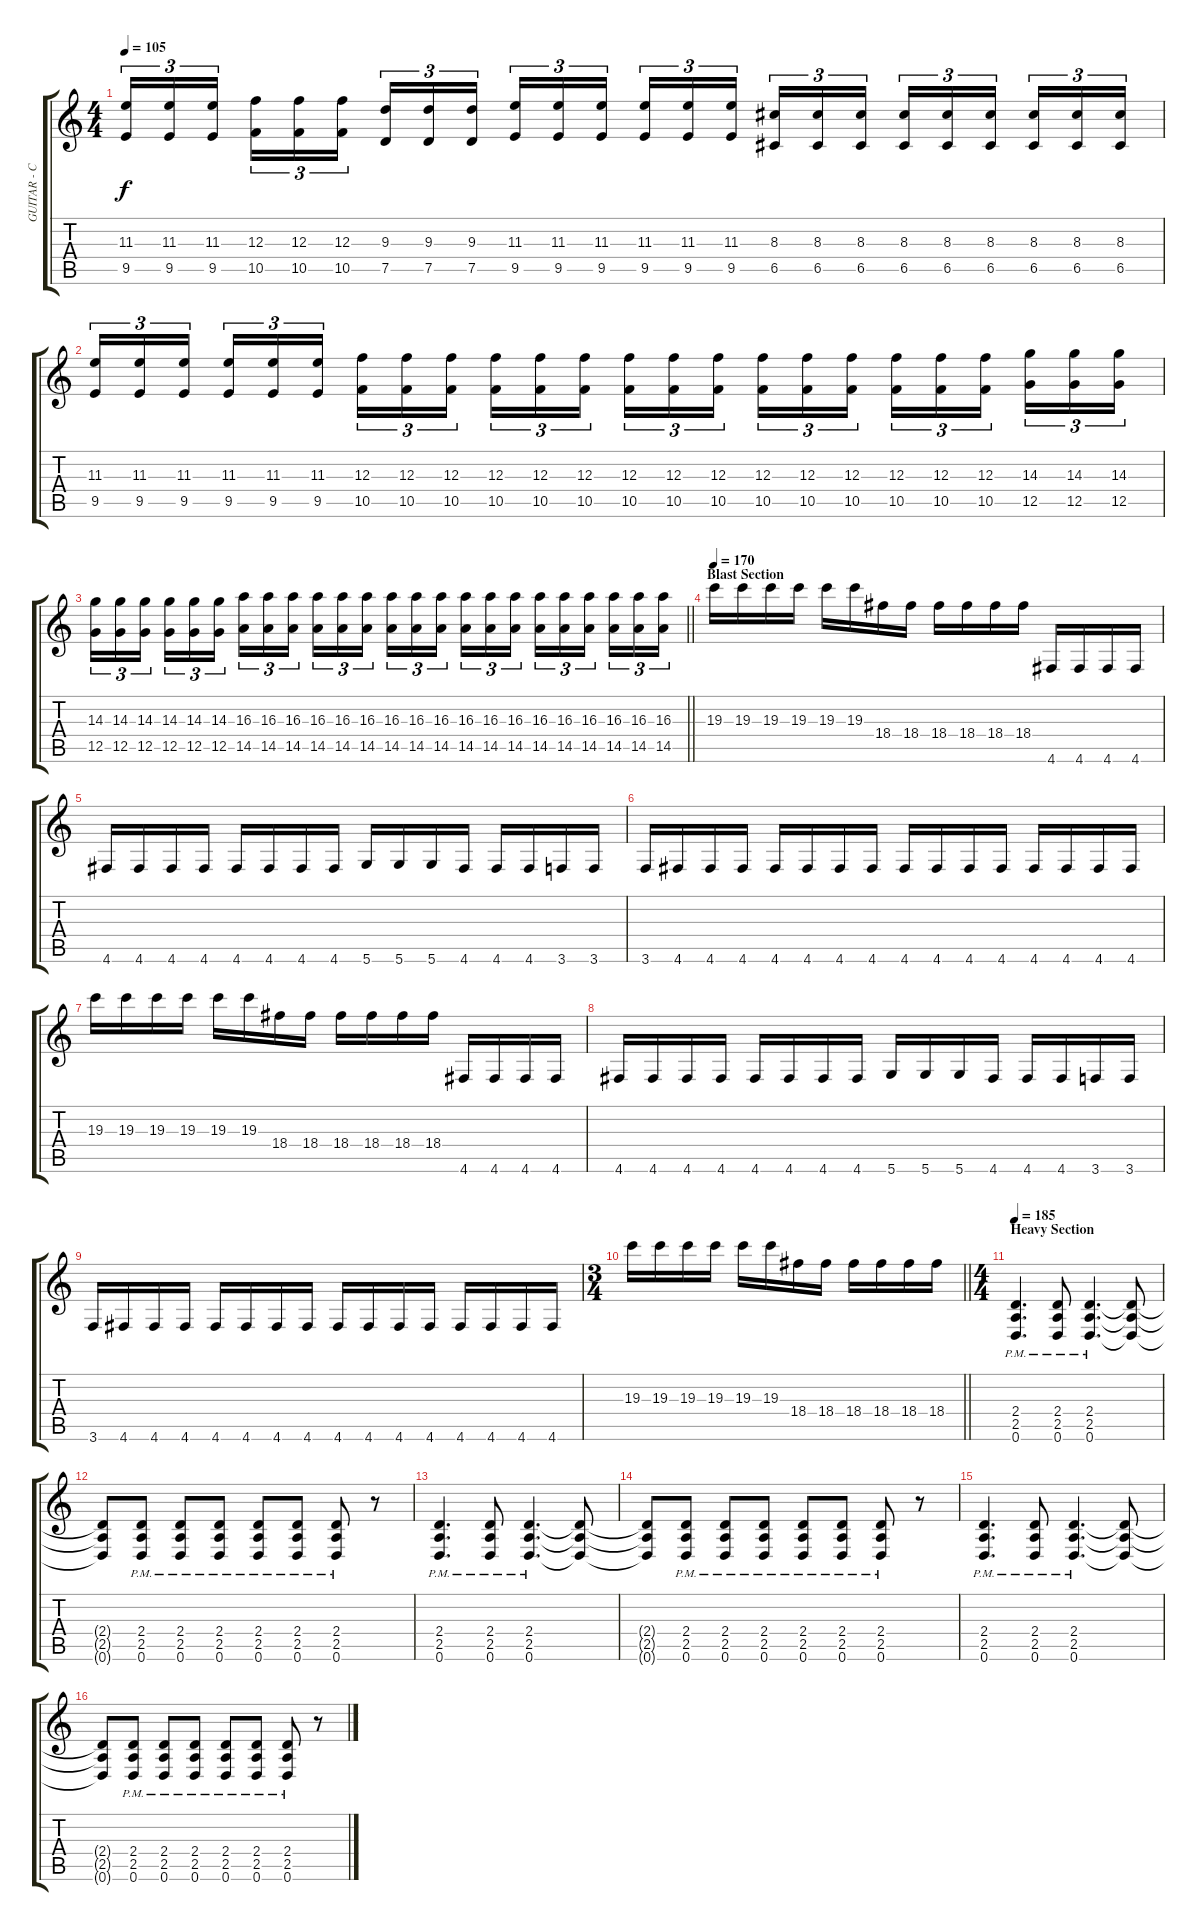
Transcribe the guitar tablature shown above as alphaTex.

\track ("GUITAR - Christian Andreu" "GUITAR - C") {instrument distortionguitar}
\staff {score tabs}
\tuning (D4 A3 F3 C3 G2 D2) {hide}
\ts (4 4)
\tempo 105
\clef g2
\ks c
(11.3 9.5).16{tu (3 2) dy f} (11.3 9.5).16{tu (3 2)} (11.3 9.5).16{tu (3 2) beam splitsecondary} (12.3 10.5).16{tu (3 2)} (12.3 10.5).16{tu (3 2)} (12.3 10.5).16{tu (3 2)} (9.3 7.5).16{tu (3 2)} (9.3 7.5).16{tu (3 2)} (9.3 7.5).16{tu (3 2) beam splitsecondary} (11.3 9.5).16{tu (3 2)} (11.3 9.5).16{tu (3 2)} (11.3 9.5).16{tu (3 2)} (11.3 9.5).16{tu (3 2)} (11.3 9.5).16{tu (3 2)} (11.3 9.5).16{tu (3 2) beam splitsecondary} (8.3 6.5).16{tu (3 2)} (8.3 6.5).16{tu (3 2)} (8.3 6.5).16{tu (3 2)} (8.3 6.5).16{tu (3 2)} (8.3 6.5).16{tu (3 2)} (8.3 6.5).16{tu (3 2) beam splitsecondary} (8.3 6.5).16{tu (3 2)} (8.3 6.5).16{tu (3 2)} (8.3 6.5).16{tu (3 2)} |
(11.3 9.5).16{tu (3 2)} (11.3 9.5).16{tu (3 2)} (11.3 9.5).16{tu (3 2) beam splitsecondary} (11.3 9.5).16{tu (3 2)} (11.3 9.5).16{tu (3 2)} (11.3 9.5).16{tu (3 2)} (12.3 10.5).16{tu (3 2)} (12.3 10.5).16{tu (3 2)} (12.3 10.5).16{tu (3 2) beam splitsecondary} (12.3 10.5).16{tu (3 2)} (12.3 10.5).16{tu (3 2)} (12.3 10.5).16{tu (3 2)} (12.3 10.5).16{tu (3 2)} (12.3 10.5).16{tu (3 2)} (12.3 10.5).16{tu (3 2) beam splitsecondary} (12.3 10.5).16{tu (3 2)} (12.3 10.5).16{tu (3 2)} (12.3 10.5).16{tu (3 2)} (12.3 10.5).16{tu (3 2)} (12.3 10.5).16{tu (3 2)} (12.3 10.5).16{tu (3 2) beam splitsecondary} (14.3 12.5).16{tu (3 2)} (14.3 12.5).16{tu (3 2)} (14.3 12.5).16{tu (3 2)} |
\barLineRight lightlight
(14.3 12.5).16{tu (3 2)} (14.3 12.5).16{tu (3 2)} (14.3 12.5).16{tu (3 2) beam splitsecondary} (14.3 12.5).16{tu (3 2)} (14.3 12.5).16{tu (3 2)} (14.3 12.5).16{tu (3 2)} (16.3 14.5).16{tu (3 2)} (16.3 14.5).16{tu (3 2)} (16.3 14.5).16{tu (3 2) beam splitsecondary} (16.3 14.5).16{tu (3 2)} (16.3 14.5).16{tu (3 2)} (16.3 14.5).16{tu (3 2)} (16.3 14.5).16{tu (3 2)} (16.3 14.5).16{tu (3 2)} (16.3 14.5).16{tu (3 2) beam splitsecondary} (16.3 14.5).16{tu (3 2)} (16.3 14.5).16{tu (3 2)} (16.3 14.5).16{tu (3 2)} (16.3 14.5).16{tu (3 2)} (16.3 14.5).16{tu (3 2)} (16.3 14.5).16{tu (3 2) beam splitsecondary} (16.3 14.5).16{tu (3 2)} (16.3 14.5).16{tu (3 2)} (16.3 14.5).16{tu (3 2)} |
\section ("" "Blast Section")
\tempo 170
19.3.16 19.3.16 19.3.16 19.3.16 19.3.16 19.3.16 18.4.16 18.4.16 18.4.16 18.4.16 18.4.16 18.4.16 4.6.16 4.6.16 4.6.16 4.6.16 |
4.6.16 4.6.16 4.6.16 4.6.16 4.6.16 4.6.16 4.6.16 4.6.16 5.6.16 5.6.16 5.6.16 4.6.16 4.6.16 4.6.16 3.6.16 3.6.16 |
3.6.16 4.6.16 4.6.16 4.6.16 4.6.16 4.6.16 4.6.16 4.6.16 4.6.16 4.6.16 4.6.16 4.6.16 4.6.16 4.6.16 4.6.16 4.6.16 |
19.3.16 19.3.16 19.3.16 19.3.16 19.3.16 19.3.16 18.4.16 18.4.16 18.4.16 18.4.16 18.4.16 18.4.16 4.6.16 4.6.16 4.6.16 4.6.16 |
4.6.16 4.6.16 4.6.16 4.6.16 4.6.16 4.6.16 4.6.16 4.6.16 5.6.16 5.6.16 5.6.16 4.6.16 4.6.16 4.6.16 3.6.16 3.6.16 |
3.6.16 4.6.16 4.6.16 4.6.16 4.6.16 4.6.16 4.6.16 4.6.16 4.6.16 4.6.16 4.6.16 4.6.16 4.6.16 4.6.16 4.6.16 4.6.16 |
\ts (3 4)
\barLineRight lightlight
19.3.16 19.3.16 19.3.16 19.3.16 19.3.16 19.3.16 18.4.16 18.4.16 18.4.16 18.4.16 18.4.16 18.4.16 |
\ts (4 4)
\section ("" "Heavy Section")
\tempo 185
(2.4{pm} 2.5{pm} 0.6{pm}).4{d} (2.4{pm} 2.5{pm} 0.6{pm}).8 (2.4{pm} 2.5{pm} 0.6{pm}).4{d} (2.4{t} 2.5{t} 0.6{t}).8 |
(2.4{t} 2.5{t} 0.6{t}).8 (2.4{pm} 2.5{pm} 0.6{pm}).8 (2.4{pm} 2.5{pm} 0.6{pm}).8 (2.4{pm} 2.5{pm} 0.6{pm}).8 (2.4{pm} 2.5{pm} 0.6{pm}).8 (2.4{pm} 2.5{pm} 0.6{pm}).8 (2.4{pm} 2.5{pm} 0.6{pm}).8 r.8 |
(2.4{pm} 2.5{pm} 0.6{pm}).4{d} (2.4{pm} 2.5{pm} 0.6{pm}).8 (2.4{pm} 2.5{pm} 0.6{pm}).4{d} (2.4{t} 2.5{t} 0.6{t}).8 |
(2.4{t} 2.5{t} 0.6{t}).8 (2.4{pm} 2.5{pm} 0.6{pm}).8 (2.4{pm} 2.5{pm} 0.6{pm}).8 (2.4{pm} 2.5{pm} 0.6{pm}).8 (2.4{pm} 2.5{pm} 0.6{pm}).8 (2.4{pm} 2.5{pm} 0.6{pm}).8 (2.4{pm} 2.5{pm} 0.6{pm}).8 r.8 |
(2.4{pm} 2.5{pm} 0.6{pm}).4{d} (2.4{pm} 2.5{pm} 0.6{pm}).8 (2.4{pm} 2.5{pm} 0.6{pm}).4{d} (2.4{t} 2.5{t} 0.6{t}).8 |
(2.4{t} 2.5{t} 0.6{t}).8 (2.4{pm} 2.5{pm} 0.6{pm}).8 (2.4{pm} 2.5{pm} 0.6{pm}).8 (2.4{pm} 2.5{pm} 0.6{pm}).8 (2.4{pm} 2.5{pm} 0.6{pm}).8 (2.4{pm} 2.5{pm} 0.6{pm}).8 (2.4{pm} 2.5{pm} 0.6{pm}).8 r.8
